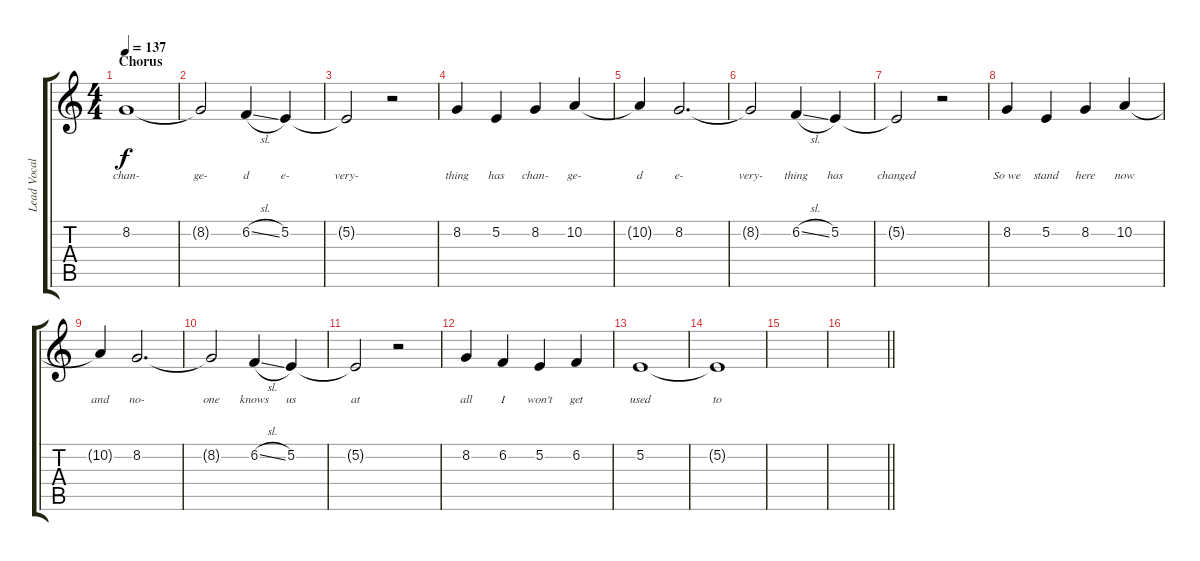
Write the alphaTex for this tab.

\track ("Lead Vocal" "Lead Vocal") {instrument violin}
\staff {score tabs}
\tuning (E4 B3 G3 D3 A2 E2) {hide}
\ts (4 4)
\section ("" "Chorus")
\tempo 137
\clef g2
\ks c
8.2.1{lyrics (0 "chan-") lyrics (1 "") lyrics (2 "") lyrics (3 "") lyrics (4 "") dy f} |
8.2{t}.2{lyrics (0 "ge-") lyrics (1 "") lyrics (2 "") lyrics (3 "") lyrics (4 "")} 6.2{sl}.4{lyrics (0 "d") lyrics (1 "") lyrics (2 "") lyrics (3 "") lyrics (4 "")} 5.2.4{lyrics (0 "e-") lyrics (1 "") lyrics (2 "") lyrics (3 "") lyrics (4 "")} |
5.2{t}.2{lyrics (0 "very-") lyrics (1 "") lyrics (2 "") lyrics (3 "") lyrics (4 "")} r.2 |
8.2.4{lyrics (0 "thing") lyrics (1 "") lyrics (2 "") lyrics (3 "") lyrics (4 "")} 5.2.4{lyrics (0 "has") lyrics (1 "") lyrics (2 "") lyrics (3 "") lyrics (4 "")} 8.2.4{lyrics (0 "chan-") lyrics (1 "") lyrics (2 "") lyrics (3 "") lyrics (4 "")} 10.2.4{lyrics (0 "ge-") lyrics (1 "") lyrics (2 "") lyrics (3 "") lyrics (4 "")} |
10.2{t}.4{lyrics (0 "d") lyrics (1 "") lyrics (2 "") lyrics (3 "") lyrics (4 "")} 8.2.2{d lyrics (0 "e-") lyrics (1 "") lyrics (2 "") lyrics (3 "") lyrics (4 "")} |
8.2{t}.2{lyrics (0 "very-") lyrics (1 "") lyrics (2 "") lyrics (3 "") lyrics (4 "")} 6.2{sl}.4{lyrics (0 "thing") lyrics (1 "") lyrics (2 "") lyrics (3 "") lyrics (4 "")} 5.2.4{lyrics (0 "has") lyrics (1 "") lyrics (2 "") lyrics (3 "") lyrics (4 "")} |
5.2{t}.2{lyrics (0 "changed") lyrics (1 "") lyrics (2 "") lyrics (3 "") lyrics (4 "")} r.2 |
8.2.4{lyrics (0 "So we") lyrics (1 "") lyrics (2 "") lyrics (3 "") lyrics (4 "")} 5.2.4{lyrics (0 "stand") lyrics (1 "") lyrics (2 "") lyrics (3 "") lyrics (4 "")} 8.2.4{lyrics (0 "here") lyrics (1 "") lyrics (2 "") lyrics (3 "") lyrics (4 "")} 10.2.4{lyrics (0 "now") lyrics (1 "") lyrics (2 "") lyrics (3 "") lyrics (4 "")} |
10.2{t}.4{lyrics (0 "and") lyrics (1 "") lyrics (2 "") lyrics (3 "") lyrics (4 "")} 8.2.2{d lyrics (0 "no-") lyrics (1 "") lyrics (2 "") lyrics (3 "") lyrics (4 "")} |
8.2{t}.2{lyrics (0 "one") lyrics (1 "") lyrics (2 "") lyrics (3 "") lyrics (4 "")} 6.2{sl}.4{lyrics (0 "knows") lyrics (1 "") lyrics (2 "") lyrics (3 "") lyrics (4 "")} 5.2.4{lyrics (0 "us") lyrics (1 "") lyrics (2 "") lyrics (3 "") lyrics (4 "")} |
5.2{t}.2{lyrics (0 "at") lyrics (1 "") lyrics (2 "") lyrics (3 "") lyrics (4 "")} r.2 |
8.2.4{lyrics (0 "all") lyrics (1 "") lyrics (2 "") lyrics (3 "") lyrics (4 "")} 6.2.4{lyrics (0 "I") lyrics (1 "") lyrics (2 "") lyrics (3 "") lyrics (4 "")} 5.2.4{lyrics (0 "won't") lyrics (1 "") lyrics (2 "") lyrics (3 "") lyrics (4 "")} 6.2.4{lyrics (0 "get") lyrics (1 "") lyrics (2 "") lyrics (3 "") lyrics (4 "")} |
5.2.1{lyrics (0 "used") lyrics (1 "") lyrics (2 "") lyrics (3 "") lyrics (4 "")} |
5.2{t}.1{lyrics (0 "to") lyrics (1 "") lyrics (2 "") lyrics (3 "") lyrics (4 "")} |
|
\barLineRight lightlight
